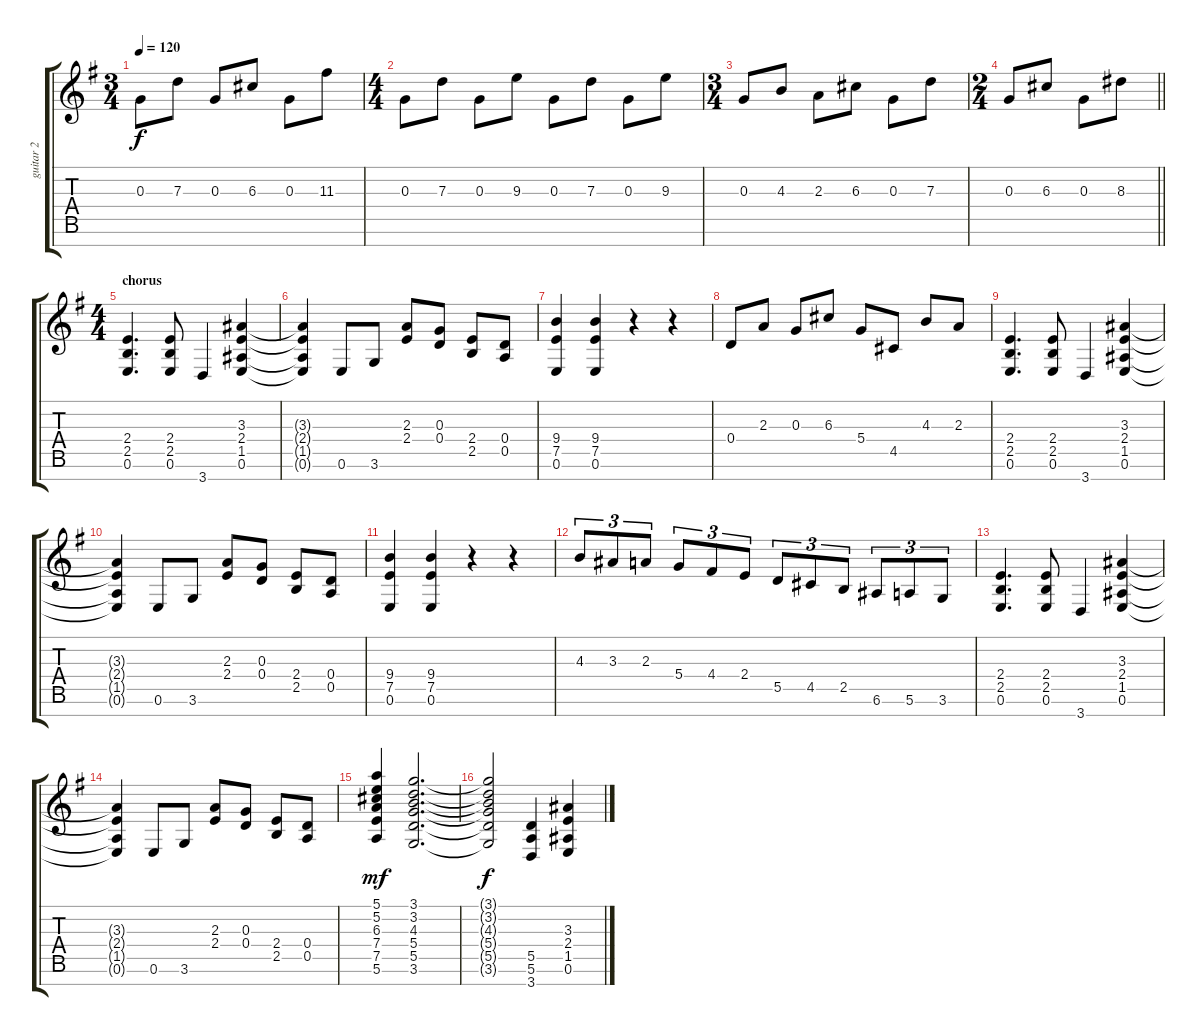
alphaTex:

\track ("guitar 2" "guitar 2") {instrument distortionguitar}
\staff {score tabs}
\tuning (E4 B3 G3 D3 A2 E2 B1) {hide}
\ts (3 4)
\tempo 120
\clef g2
\ks g
0.3.8{dy f} 7.3.8 0.3.8 6.3.8 0.3.8 11.3.8 |
\ts (4 4)
0.3.8 7.3.8 0.3.8 9.3.8 0.3.8 7.3.8 0.3.8 9.3.8 |
\ts (3 4)
0.3.8 4.3.8 2.3.8 6.3.8 0.3.8 7.3.8 |
\ts (2 4)
\barLineRight lightlight
0.3.8 6.3.8 0.3.8 8.3.8 |
\ts (4 4)
\section ("" "chorus")
(2.4 2.5 0.6).4{d} (2.4 2.5 0.6).8 3.7.4 (3.3 2.4 1.5 0.6).4 |
(3.3{t} 2.4{t} 1.5{t} 0.6{t}).4 0.6.8 3.6.8 (2.3 2.4).8 (0.3 0.4).8 (2.4 2.5).8 (0.4 0.5).8 |
(9.4 7.5 0.6).4 (9.4 7.5 0.6).4 r.4 r.4 |
0.4.8 2.3.8 0.3.8 6.3.8 5.4.8 4.5.8 4.3.8 2.3.8 |
(2.4 2.5 0.6).4{d} (2.4 2.5 0.6).8 3.7.4 (3.3 2.4 1.5 0.6).4 |
(3.3{t} 2.4{t} 1.5{t} 0.6{t}).4 0.6.8 3.6.8 (2.3 2.4).8 (0.3 0.4).8 (2.4 2.5).8 (0.4 0.5).8 |
(9.4 7.5 0.6).4 (9.4 7.5 0.6).4 r.4 r.4 |
4.3.8{tu (3 2) volume 11} 3.3.8{tu (3 2)} 2.3.8{tu (3 2)} 5.4.8{tu (3 2)} 4.4.8{tu (3 2)} 2.4.8{tu (3 2)} 5.5.8{tu (3 2)} 4.5.8{tu (3 2)} 2.5.8{tu (3 2)} 6.6.8{tu (3 2)} 5.6.8{tu (3 2)} 3.6.8{tu (3 2)} |
(2.4 2.5 0.6).4{d} (2.4 2.5 0.6).8 3.7.4 (3.3 2.4 1.5 0.6).4 |
(3.3{t} 2.4{t} 1.5{t} 0.6{t}).4 0.6.8 3.6.8 (2.3 2.4).8 (0.3 0.4).8 (2.4 2.5).8 (0.4 0.5).8 |
(5.1 5.2 6.3 7.4 7.5 5.6).4{dy mf} (3.1 3.2 4.3 5.4 5.5 3.6).2{d} |
(3.1{t} 3.2{t} 4.3{t} 5.4{t} 5.5{t} 3.6{t}).2{dy f} (5.5 5.6 3.7).4 (3.3 2.4 1.5 0.6).4
